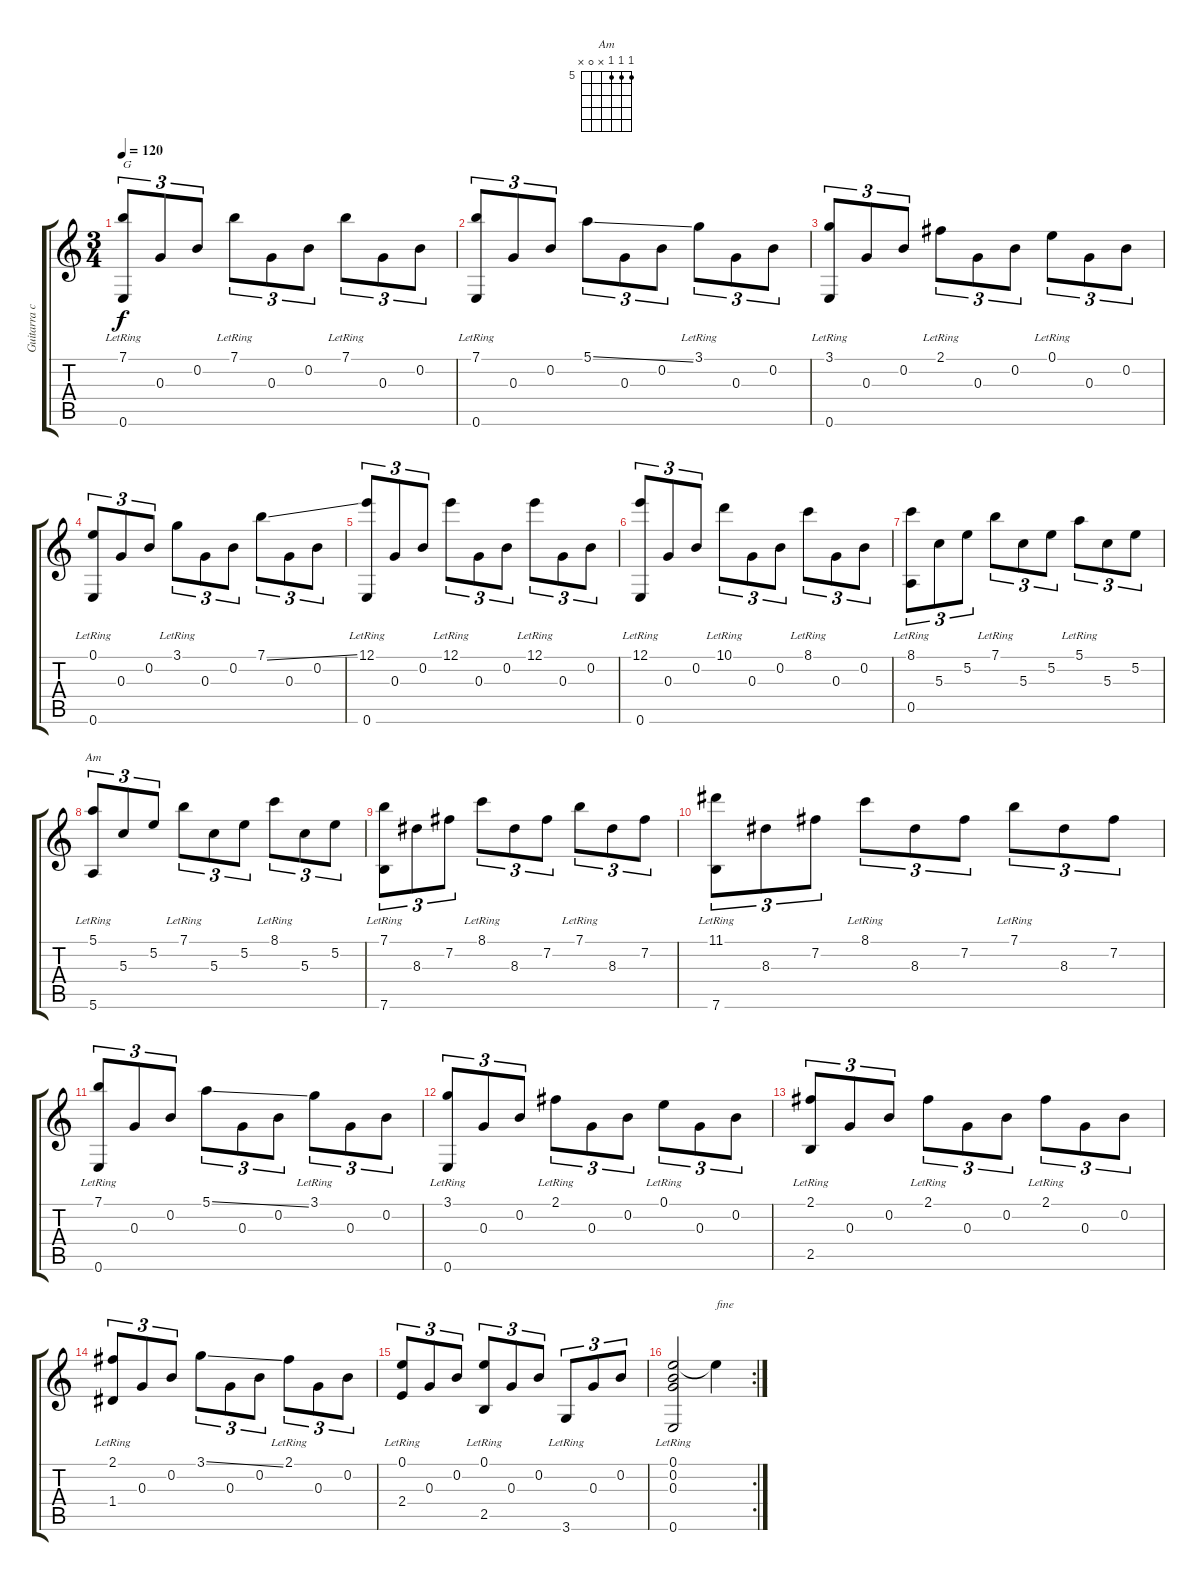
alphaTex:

\track ("Guitarra clásica" "Guitarra c") {instrument acousticguitarsteel}
\staff {score tabs}
\tuning (E4 B3 G3 D3 A2 E2) {hide}
\chord ("Am" 5 5 5 x 0 x) {firstfret 5}
\ts (3 4)
\tempo 120
\clef g2
\ks c
(7.1{lr} 0.6{lr}).8{tu (3 2) txt "G" dy f instrument acousticguitarsteel} 0.3.8{tu (3 2)} 0.2.8{tu (3 2)} 7.1{lr}.8{tu (3 2)} 0.3.8{tu (3 2)} 0.2.8{tu (3 2)} 7.1{lr}.8{tu (3 2)} 0.3.8{tu (3 2)} 0.2.8{tu (3 2)} |
(7.1{lr} 0.6{lr}).8{tu (3 2)} 0.3.8{tu (3 2)} 0.2.8{tu (3 2)} 5.1{ss}.8{tu (3 2)} 0.3.8{tu (3 2)} 0.2.8{tu (3 2)} 3.1{lr}.8{tu (3 2)} 0.3.8{tu (3 2)} 0.2.8{tu (3 2)} |
(3.1{lr} 0.6{lr}).8{tu (3 2)} 0.3.8{tu (3 2)} 0.2.8{tu (3 2)} 2.1{lr}.8{tu (3 2)} 0.3.8{tu (3 2)} 0.2.8{tu (3 2)} 0.1{lr}.8{tu (3 2)} 0.3.8{tu (3 2)} 0.2.8{tu (3 2)} |
(0.1{lr} 0.6{lr}).8{tu (3 2)} 0.3.8{tu (3 2)} 0.2.8{tu (3 2)} 3.1{lr}.8{tu (3 2)} 0.3.8{tu (3 2)} 0.2.8{tu (3 2)} 7.1{ss}.8{tu (3 2)} 0.3.8{tu (3 2)} 0.2.8{tu (3 2)} |
(12.1{lr} 0.6{lr}).8{tu (3 2)} 0.3.8{tu (3 2)} 0.2.8{tu (3 2)} 12.1{lr}.8{tu (3 2)} 0.3.8{tu (3 2)} 0.2.8{tu (3 2)} 12.1{lr}.8{tu (3 2)} 0.3.8{tu (3 2)} 0.2.8{tu (3 2)} |
(12.1{lr} 0.6{lr}).8{tu (3 2)} 0.3.8{tu (3 2)} 0.2.8{tu (3 2)} 10.1{lr}.8{tu (3 2)} 0.3.8{tu (3 2)} 0.2.8{tu (3 2)} 8.1{lr}.8{tu (3 2)} 0.3.8{tu (3 2)} 0.2.8{tu (3 2)} |
(8.1{lr} 0.5{lr}).8{tu (3 2)} 5.3.8{tu (3 2)} 5.2.8{tu (3 2)} 7.1{lr}.8{tu (3 2)} 5.3.8{tu (3 2)} 5.2.8{tu (3 2)} 5.1{lr}.8{tu (3 2)} 5.3.8{tu (3 2)} 5.2.8{tu (3 2)} |
(5.1{lr} 5.6{lr}).8{tu (3 2) ch "Am"} 5.3.8{tu (3 2)} 5.2.8{tu (3 2)} 7.1{lr}.8{tu (3 2)} 5.3.8{tu (3 2)} 5.2.8{tu (3 2)} 8.1{lr}.8{tu (3 2)} 5.3.8{tu (3 2)} 5.2.8{tu (3 2)} |
(7.1{lr} 7.6{lr}).8{tu (3 2)} 8.3.8{tu (3 2)} 7.2.8{tu (3 2)} 8.1{lr}.8{tu (3 2)} 8.3.8{tu (3 2)} 7.2.8{tu (3 2)} 7.1{lr}.8{tu (3 2)} 8.3.8{tu (3 2)} 7.2.8{tu (3 2)} |
(11.1{lr} 7.6{lr}).8{tu (3 2)} 8.3.8{tu (3 2)} 7.2.8{tu (3 2)} 8.1{lr}.8{tu (3 2)} 8.3.8{tu (3 2)} 7.2.8{tu (3 2)} 7.1{lr}.8{tu (3 2)} 8.3.8{tu (3 2)} 7.2.8{tu (3 2)} |
(7.1{lr} 0.6{lr}).8{tu (3 2)} 0.3.8{tu (3 2)} 0.2.8{tu (3 2)} 5.1{ss}.8{tu (3 2)} 0.3.8{tu (3 2)} 0.2.8{tu (3 2)} 3.1{lr}.8{tu (3 2)} 0.3.8{tu (3 2)} 0.2.8{tu (3 2)} |
(3.1{lr} 0.6{lr}).8{tu (3 2)} 0.3.8{tu (3 2)} 0.2.8{tu (3 2)} 2.1{lr}.8{tu (3 2)} 0.3.8{tu (3 2)} 0.2.8{tu (3 2)} 0.1{lr}.8{tu (3 2)} 0.3.8{tu (3 2)} 0.2.8{tu (3 2)} |
(2.1{lr} 2.5{lr}).8{tu (3 2)} 0.3.8{tu (3 2)} 0.2.8{tu (3 2)} 2.1{lr}.8{tu (3 2)} 0.3.8{tu (3 2)} 0.2.8{tu (3 2)} 2.1{lr}.8{tu (3 2)} 0.3.8{tu (3 2)} 0.2.8{tu (3 2)} |
(2.1{lr} 1.4{lr}).8{tu (3 2)} 0.3.8{tu (3 2)} 0.2.8{tu (3 2)} 3.1{ss}.8{tu (3 2)} 0.3.8{tu (3 2)} 0.2.8{tu (3 2)} 2.1{lr}.8{tu (3 2)} 0.3.8{tu (3 2)} 0.2.8{tu (3 2)} |
(0.1{lr} 2.4{lr}).8{tu (3 2)} 0.3.8{tu (3 2)} 0.2.8{tu (3 2)} (0.1{lr} 2.5{lr}).8{tu (3 2)} 0.3.8{tu (3 2)} 0.2.8{tu (3 2)} 3.6{lr}.8{tu (3 2)} 0.3.8{tu (3 2)} 0.2.8{tu (3 2)} |
\rc 2
(0.1{lr} 0.2{lr} 0.3{lr} 0.6{lr}).2 0.1{t}.4{txt "fine"}
